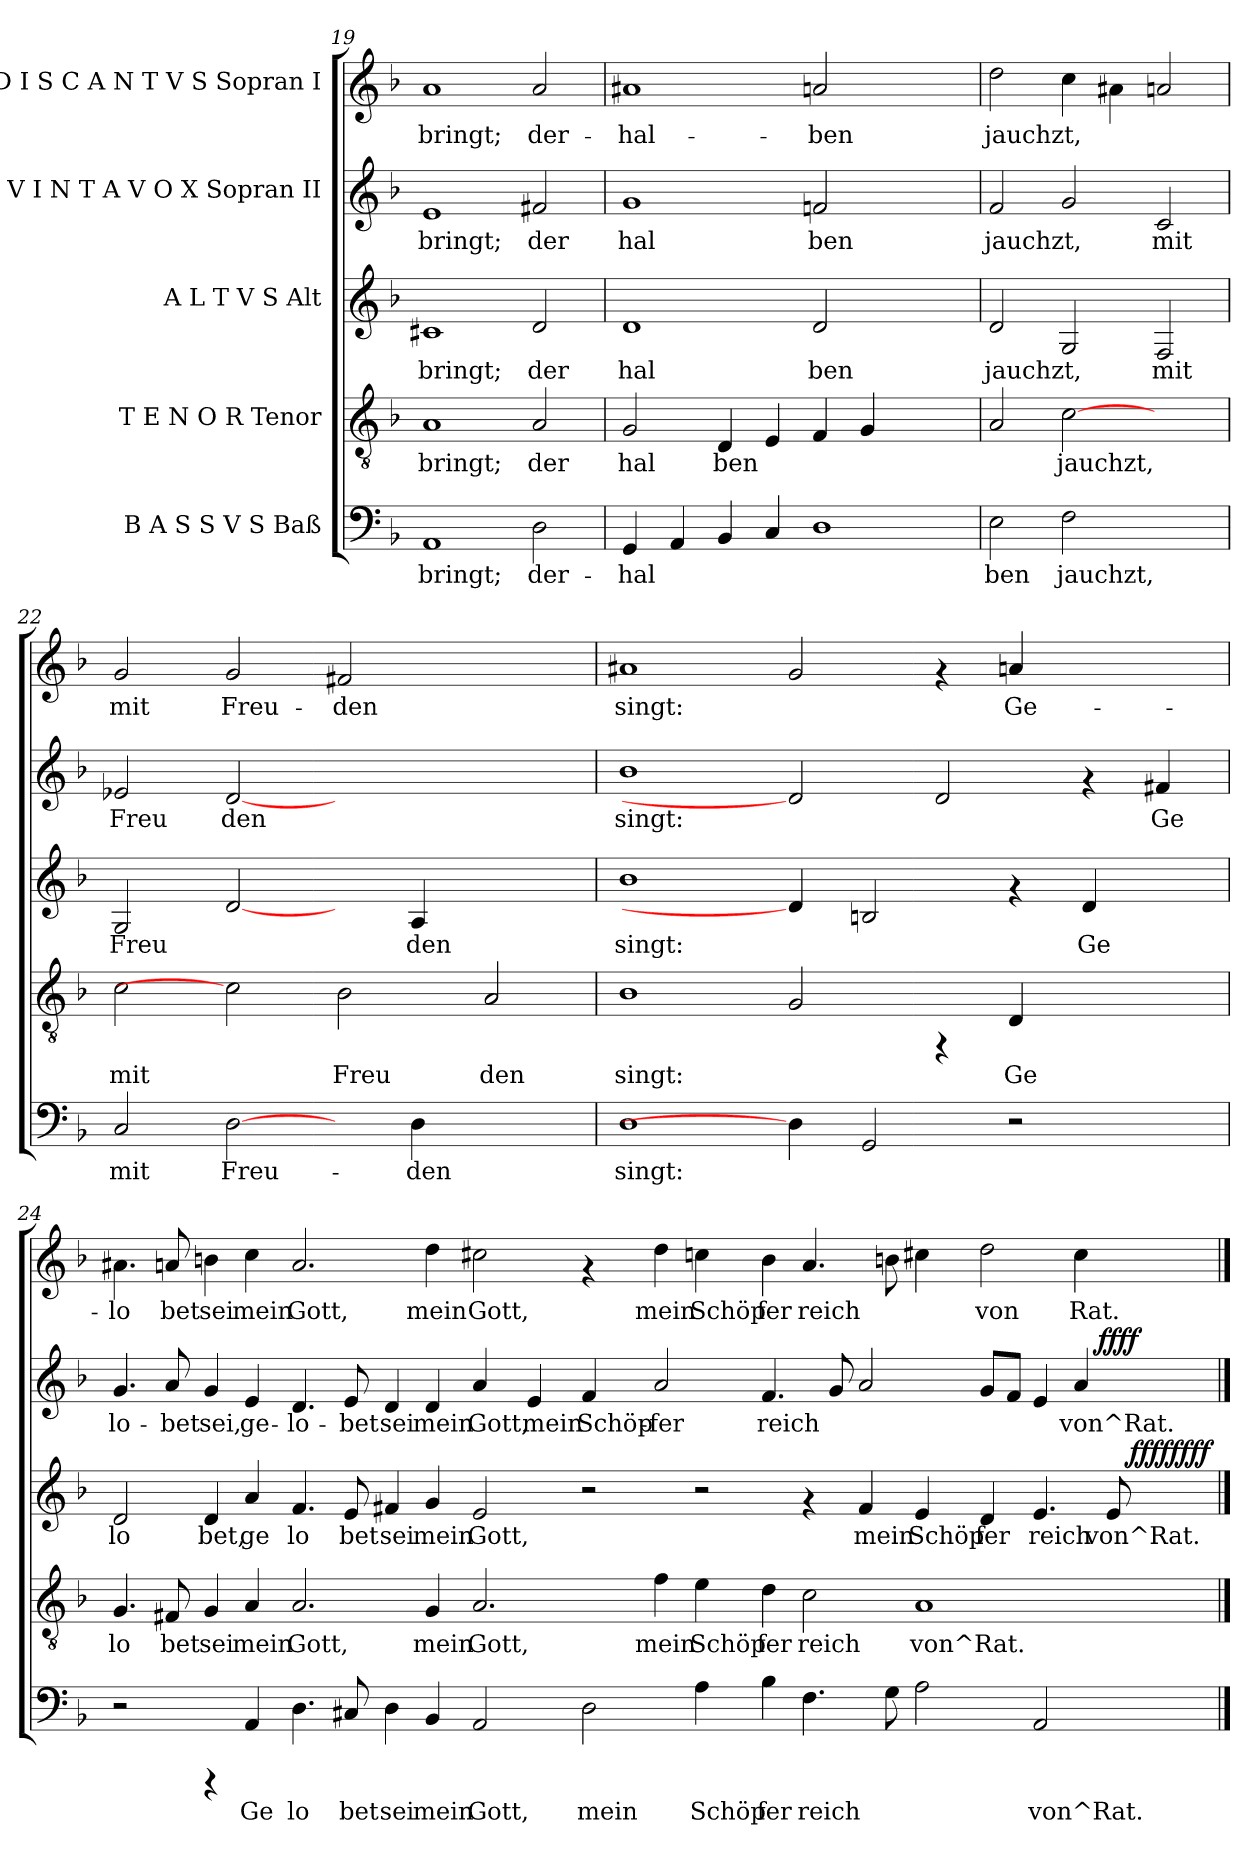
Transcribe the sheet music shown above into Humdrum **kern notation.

**kern	**text	**kern	**text	**kern	**text	**dynam	**kern	**text	**dynam	**kern	**text
*part5	*part5	*part4	*part4	*part3	*part3	*part3	*part2	*part2	*part2	*part1	*part1
*staff5	*staff5	*staff4	*staff4	*staff3	*staff3	*staff3	*staff2	*staff2	*staff2	*staff1	*staff1
*I"B A S S V S  Baß	*	*I"T E N O R  Tenor	*	*I"A L T V S  Alt	*	*	*I"Q V I N T A V O X  Sopran II	*	*	*I"D I S C A N T V S  Sopran I	*
*clefF4	*	*clefGv2	*	*clefG2	*	*	*clefG2	*	*	*clefG2	*
*	*	*	*	*	*	*	*	*	*	*ITrd1c2	*
*k[b-]	*	*k[b-]	*	*k[b-]	*	*	*k[b-]	*	*	*k[b-e-a-]	*
*F:	*	*F:	*	*F:	*	*	*F:	*	*	*E-:	*
=19	=19	=19	=19	=19	=19	=19	=19	=19	=19	=19	=19
!	!LO:LY:b:rj	!	!LO:LY:b:rj	!	!LO:LY:b:rj	!	!	!LO:LY:b:rj	!	!	!LO:LY:b:rj
1AA	bringt;	1A	bringt;	1c#X	bringt;	.	1e	bringt;	.	1g	bringt;
!	!LO:LY:b:rj	!	!LO:LY:b:rj	!	!LO:LY:b:rj	!	!	!LO:LY:b:rj	!	!	!LO:LY:b:rj
2D\	der-	2A/	der	2d/	der	.	2f#X/	der	.	2g/	der-
=20	=20	=20	=20	=20	=20	=20	=20	=20	=20	=20	=20
!	!LO:LY:b:rj	!	!LO:LY:b:rj	!	!LO:LY:b:rj	!	!	!LO:LY:b:rj	!	!	!LO:LY:b:rj
4GG/	-hal-	2G/	hal	1d	hal	.	1g	hal	.	1g#	-hal-
!	!LO:LY:b:rj	!	!	!	!	!	!	!	!	!	!
4AA/	--	.	.	.	.	.	.	.	.	.	.
!	!LO:LY:b:rj	!	!LO:LY:b:rj	!	!	!	!	!	!	!	!
4BB-/	--	4D/	ben	.	.	.	.	.	.	.	.
!	!LO:LY:b:rj	!	!LO:LY:b:rj	!	!	!	!	!	!	!	!
4C/	--	4E/	.	.	.	.	.	.	.	.	.
!	!LO:LY:b:rj	!	!LO:LY:b:rj	!	!LO:LY:b:rj	!	!	!LO:LY:b:rj	!	!	!LO:LY:b:rj
1D	--	4F/	.	2d/	ben	.	2fn/	ben	.	2g/	-ben
!	!	!	!LO:LY:b:rj	!	!	!	!	!	!	!	!
.	.	4G/	.	.	.	.	.	.	.	.	.
.	.	2ryy	.	2ryy	.	.	2ryy	.	.	2ryy	.
=21	=21	=21	=21	=21	=21	=21	=21	=21	=21	=21	=21
!	!LO:LY:b:rj	!	!LO:LY:b:rj	!	!LO:LY:b:rj	!	!	!LO:LY:b:rj	!	!	!LO:LY:b:rj
2E\	-ben	2A/	.	2d/	jauchzt,	.	2f/	jauchzt,	.	2cc\	jauchzt,
!	!LO:LY:b:rj	!	!LO:LY:b:rj	!	!LO:LY:b:rj	!	!	!LO:LY:b:rj	!	!	!LO:LY:b:rj
2F\	jauchzt,	[2c	jauchzt,	2G/	.	.	2g/	.	.	4b-\	.
!	!	!	!	!	!	!	!	!	!	!	!LO:LY:b:rj
.	.	.	.	.	.	.	.	.	.	4g#\	.
!	!	!	!	!	!LO:LY:b:rj	!	!	!LO:LY:b:rj	!	!	!LO:LY:b:rj
2ryy	.	2ryy	.	2F/	mit	.	2c/	mit	.	2g/	.
=22	=22	=22	=22	=22	=22	=22	=22	=22	=22	=22	=22
!	!LO:LY:b:rj	!	!LO:LY:b:rj	!	!LO:LY:b:rj	!	!	!LO:LY:b:rj	!	!	!LO:LY:b:rj
2C/	mit	2c\	mit	2G/	Freu	.	2e-X/	Freu	.	2f/	mit
!	!LO:LY:b:rj	!	!	!	!LO:LY:b:rj	!	!	!LO:LY:b:rj	!	!	!LO:LY:b:rj
[2D\	Freu-	2c]	.	[2d/	.	.	[2d	den	.	2f/	Freu-
!	!	!	!LO:LY:b:rj	!	!	!	!	!	!	!	!LO:LY:b:rj
4ryy	.	2B-\	Freu	4ryy	.	.	1ryy	.	.	2en/	-den
!	!LO:LY:b:rj	!	!	!	!LO:LY:b:rj	!	!	!	!	!	!
4D\	-den	.	.	4A/	den	.	.	.	.	.	.
!	!	!	!LO:LY:b:rj	!	!	!	!	!	!	!	!
2ryy	.	2A/	den	2ryy	.	.	.	.	.	2ryy	.
=23	=23	=23	=23	=23	=23	=23	=23	=23	=23	=23	=23
!	!LO:LY:b:rj	!	!LO:LY:b:rj	!	!LO:LY:b:rj	!	!	!LO:LY:b:rj	!	!	!LO:LY:b:rj
1D	singt:	1B-	singt:	1b-	singt:	.	1b-	singt:	.	1g#	singt:
!	!	!	!LO:LY:b:rj	!	!	!	!	!	!	!	!LO:LY:b:rj
4D\]	.	2G/	.	4d/]	.	.	2d]	.	.	2f/	.
!	!LO:LY:b:rj	!	!	!	!LO:LY:b:rj	!	!	!	!	!	!
2GG/	.	.	.	2Bn/	.	.	.	.	.	.	.
!	!	!	!	!	!	!	!	!LO:LY:b:rj	!	!	!
.	.	4rFF	.	.	.	.	2d/	.	.	4rf	.
!	!	!	!LO:LY:b:rj	!	!	!	!	!	!	!	!LO:LY:b:rj
2r	.	4D/	Ge	4rf	.	.	.	.	.	4g/	Ge-
!	!	!	!	!	!LO:LY:b:rj	!	!	!	!	!	!
.	.	2ryy	.	4d/	Ge	.	4rf	.	.	2ryy	.
!	!	!	!	!	!	!	!	!LO:LY:b:rj	!	!	!
4ryy	.	.	.	4ryy	.	.	4f#X/	Ge	.	.	.
!!LO:LB:g=z
=24	=24	=24	=24	=24	=24	=24	=24	=24	=24	=24	=24
!	!	!	!LO:LY:b:rj	!	!LO:LY:b:rj	!	!	!LO:LY:b:rj	!	!	!LO:LY:b:rj
*	*	*	*	*^	*	*	*^	*	*	*	*
2r	.	4.G/	lo	2d/	1ryy	lo	.	4.g/	1ryy	lo-	.	4.g#\	-lo
!	!	!	!LO:LY:b:rj	!	!	!	!	!	!	!LO:LY:b:rj	!	!	!LO:LY:b:rj
.	.	8F#X/	bet	.	.	.	.	8a/	.	-bet	.	8g/	bet
!	!	!	!LO:LY:b:rj	!	!	!LO:LY:b:rj	!	!	!	!LO:LY:b:rj	!	!	!LO:LY:b:rj
4rCCC	.	4G/	sei	4d/	.	bet,	.	4g/	.	sei,	.	4an\	sei
!	!LO:LY:b:rj	!	!LO:LY:b:rj	!	!	!LO:LY:b:rj	!	!	!	!LO:LY:b:rj	!	!	!LO:LY:b:rj
4AA/	Ge	4A/	mein	4a/	.	ge	.	4e/	.	ge-	.	4b-\	mein
!	!LO:LY:b:rj	!	!LO:LY:b:rj	!	!	!LO:LY:b:rj	!	!	!	!LO:LY:b:rj	!	!	!LO:LY:b:rj
4.D\	lo	2.A/	Gott,	4.f/	1ryy	lo	.	4.d/	1ryy	-lo-	.	2.g/	Gott,
!	!LO:LY:b:rj	!	!	!	!	!LO:LY:b:rj	!	!	!	!LO:LY:b:rj	!	!	!
8C#X/	bet	.	.	8e/	.	bet	.	8e/	.	-bet	.	.	.
!	!LO:LY:b:rj	!	!	!	!	!LO:LY:b:rj	!	!	!	!LO:LY:b:rj	!	!	!
4D\	sei	.	.	4f#X/	.	sei	.	4d/	.	sei	.	.	.
!	!LO:LY:b:rj	!	!LO:LY:b:rj	!	!	!LO:LY:b:rj	!	!	!	!LO:LY:b:rj	!	!	!LO:LY:b:rj
4BB-/	mein	4G/	mein	4g/	.	mein	.	4d/	.	mein	.	4cc\	mein
!	!LO:LY:b:rj	!	!LO:LY:b:rj	!	!	!LO:LY:b:rj	!	!	!	!LO:LY:b:rj	!	!	!LO:LY:b:rj
2AA/	Gott,	2.A/	Gott,	2e/	1ryy	Gott,	.	4a/	1ryy	Gott,	.	2bn\	Gott,
!	!	!	!	!	!	!	!	!	!	!LO:LY:b:rj	!	!	!
.	.	.	.	.	.	.	.	4e/	.	mein	.	.	.
!	!LO:LY:b:rj	!	!	!	!	!	!	!	!	!LO:LY:b:rj	!	!	!
2D\	mein	.	.	2r	.	.	.	4f/	.	Schöp-	.	4rf	.
!	!	!	!LO:LY:b:rj	!	!	!	!	!	!	!LO:LY:b:rj	!	!	!LO:LY:b:rj
.	.	4f\	mein	.	.	.	.	2a/	.	-fer	.	4cc\	mein
!	!LO:LY:b:rj	!	!LO:LY:b:rj	!	!	!	!	!	!	!	!	!	!LO:LY:b:rj
4A\	Schöp	4e\	Schöp	2r	1ryy	.	.	.	1ryy	.	.	4b-X\	Schöp
!	!LO:LY:b:rj	!	!LO:LY:b:rj	!	!	!	!	!	!	!LO:LY:b:rj	!	!	!LO:LY:b:rj
4B-\	fer	4d\	fer	.	.	.	.	4.f/	.	reich	.	4a\	fer
!	!LO:LY:b:rj	!	!LO:LY:b:rj	!	!	!	!	!	!	!	!	!	!LO:LY:b:rj
4.F\	reich	2c\	reich	4rf	.	.	.	.	.	.	.	4.g/	reich
!	!	!	!	!	!	!	!	!	!	!LO:LY:b:rj	!	!	!
.	.	.	.	.	.	.	.	8g/	.	.	.	.	.
!	!	!	!	!	!	!LO:LY:b:rj	!	!	!	!LO:LY:b:rj	!	!	!
.	.	.	.	4f#/	.	mein	.	2a/	.	.	.	.	.
!	!LO:LY:b:rj	!	!	!	!	!	!	!	!	!	!	!	!LO:LY:b:rj
8G\	.	.	.	.	.	.	.	.	.	.	.	8an\	.
!	!LO:LY:b:rj	!	!LO:LY:b:rj	!	!	!LO:LY:b:rj	!	!	!	!	!	!	!LO:LY:b:rj
2A\	.	1A	von^Rat.	4e/	2ryy	Schöp	.	.	2ryy	.	.	4bn\	.
!	!	!	!	!	!	!LO:LY:b:rj	!	!	!	!LO:LY:b:rj	!	!	!LO:LY:b:rj
.	.	.	.	4d/	.	fer	.	8g/L	.	.	.	2cc\	von
!	!	!	!	!	!	!	!	!	!	!LO:LY:b:rj	!	!	!
.	.	.	.	.	.	.	.	8f/J	.	.	.	.	.
!	!LO:LY:b:rj	!	!	!	!	!LO:LY:b:rj	!	!	!	!LO:LY:b:rj	!	!	!
2AA/	von^Rat.	.	.	4.e/	4ryy	reich	.	4e/	4ryy	.	.	.	.
!	!	!	!	!	!	!	!	!	!	!LO:LY:b:rj	!	!	!LO:LY:b:rj
.	.	.	.	.	8ryy	.	.	4a/	16..ryy	von^Rat.	.	4b\	Rat.
!	!	!	!	!	!	!	!	!	!	!	!LO:DY:b	!	!
.	.	.	.	.	.	.	.	.	8ryy	.	ffff	.	.
!	!	!	!	!	!	!LO:LY:b:rj	!	!	!	!	!	!	!
.	.	.	.	8e/	32.ryy	von^Rat.	.	.	.	.	.	.	.
!	!	!	!	!	!	!	!LO:DY:b	!	!	!	!	!	!
!	!	!	!	!	!	!	!LO:DY:n=1:b	!	!	!	!	!	!
.	.	.	.	.	16ryy	.	ffff ffff	.	.	.	.	.	.
.	.	.	.	.	64ryy	.	.	.	64ryy	.	.	.	.
*	*	*	*	*v	*v	*	*	*	*	*	*	*	*
*	*	*	*	*	*	*	*v	*v	*	*	*	*
==	==	==	==	==	==	==	==	==	==	==	==
*-	*-	*-	*-	*-	*-	*-	*-	*-	*-	*-	*-
